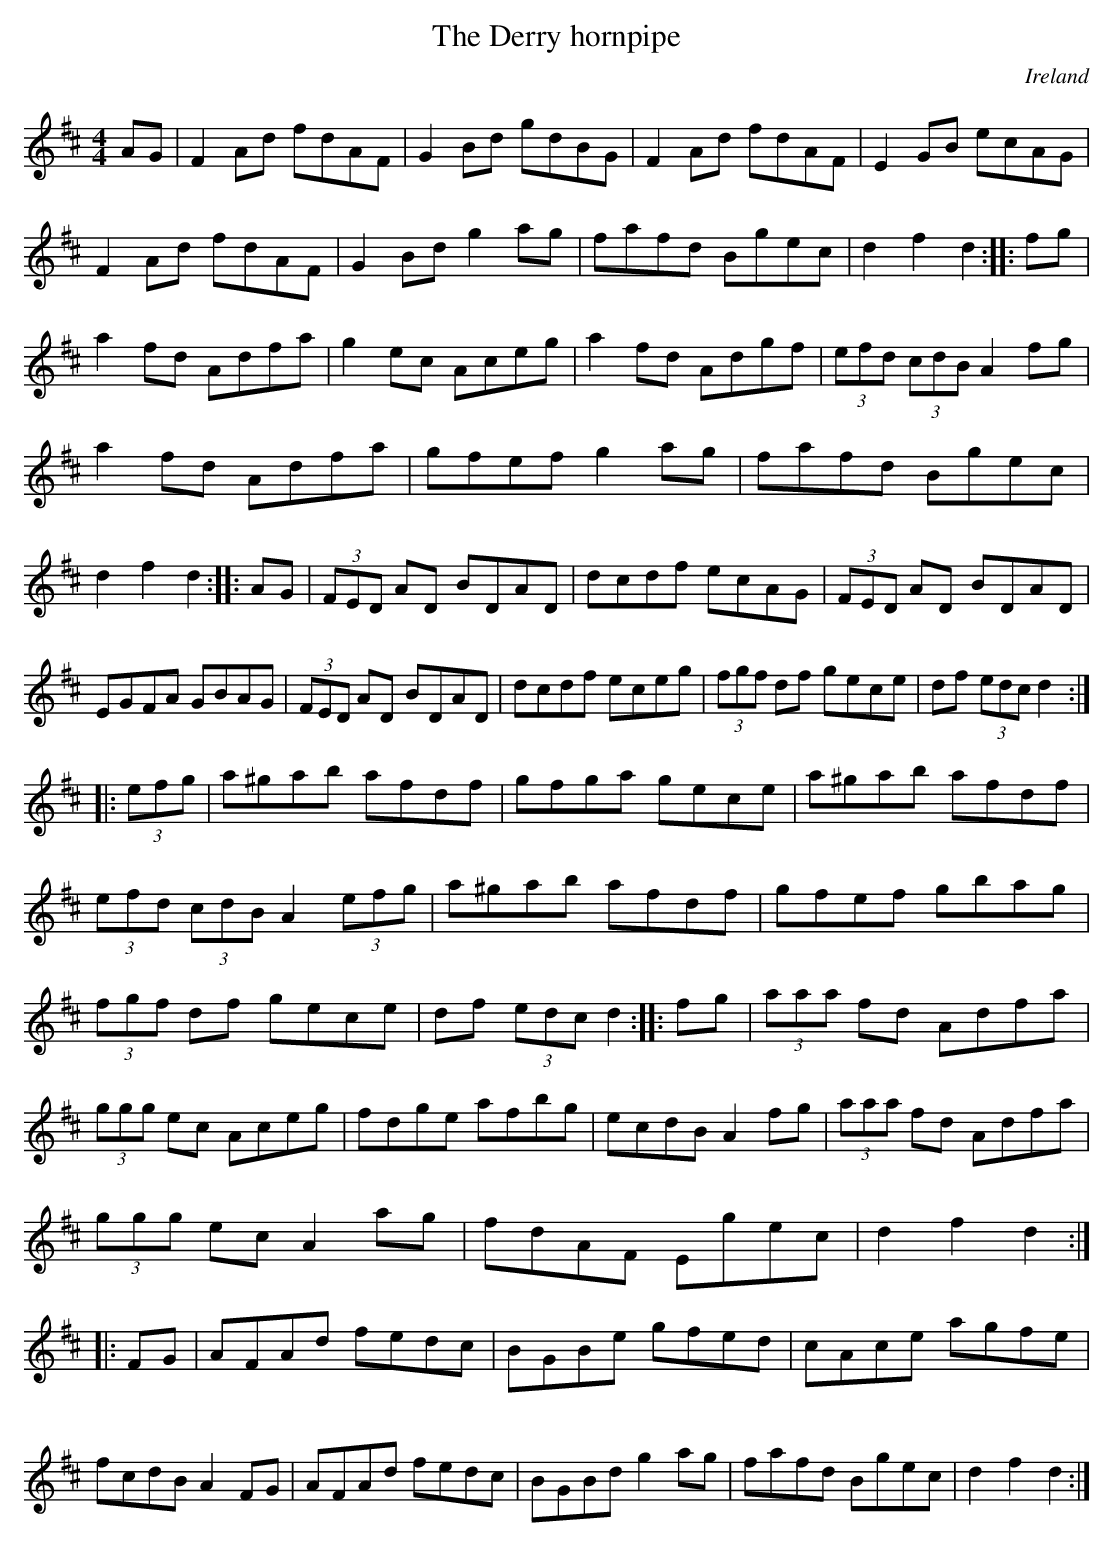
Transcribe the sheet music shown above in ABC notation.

X:1
T:Derry hornpipe, The
O:Ireland
M:4/4
K:D
AG|\
F2Ad fdAF|G2Bd gdBG|\
F2Ad fdAF|E2GB ecAG|\
F2Ad fdAF|G2Bd g2ag|\
fafd Bgec|d2f2 d2::\
fg|\
a2fd Adfa|g2ec Aceg|\
a2fd Adgf|(3efd (3cdB A2fg|\
a2fd Adfa|gfef g2ag|\
fafd Bgec|d2f2 d2::\
AG|\
(3FED AD BDAD|dcdf ecAG|\
(3FED AD BDAD|EGFA GBAG|\
(3FED AD BDAD|dcdf eceg|\
(3fgf df gece|df (3edc d2::
(3efg|\
a^gab afdf|gfga gece|\
a^gab afdf|(3efd (3cdB A2 (3efg|\
a^gab afdf|gfef gbag|\
(3fgf df gece|df (3edc d2::\
fg|\
(3aaa fd Adfa|(3ggg ec Aceg|\
fdge afbg|ecdB A2fg|\
(3aaa fd Adfa|(3ggg ec A2ag|\
fdAF Egec|d2f2 d2::\
FG|\
AFAd fedc|BGBe gfed|\
cAce agfe|fcdB A2FG|\
AFAd fedc|BGBd g2ag|\
fafd Bgec|d2f2 d2:|
